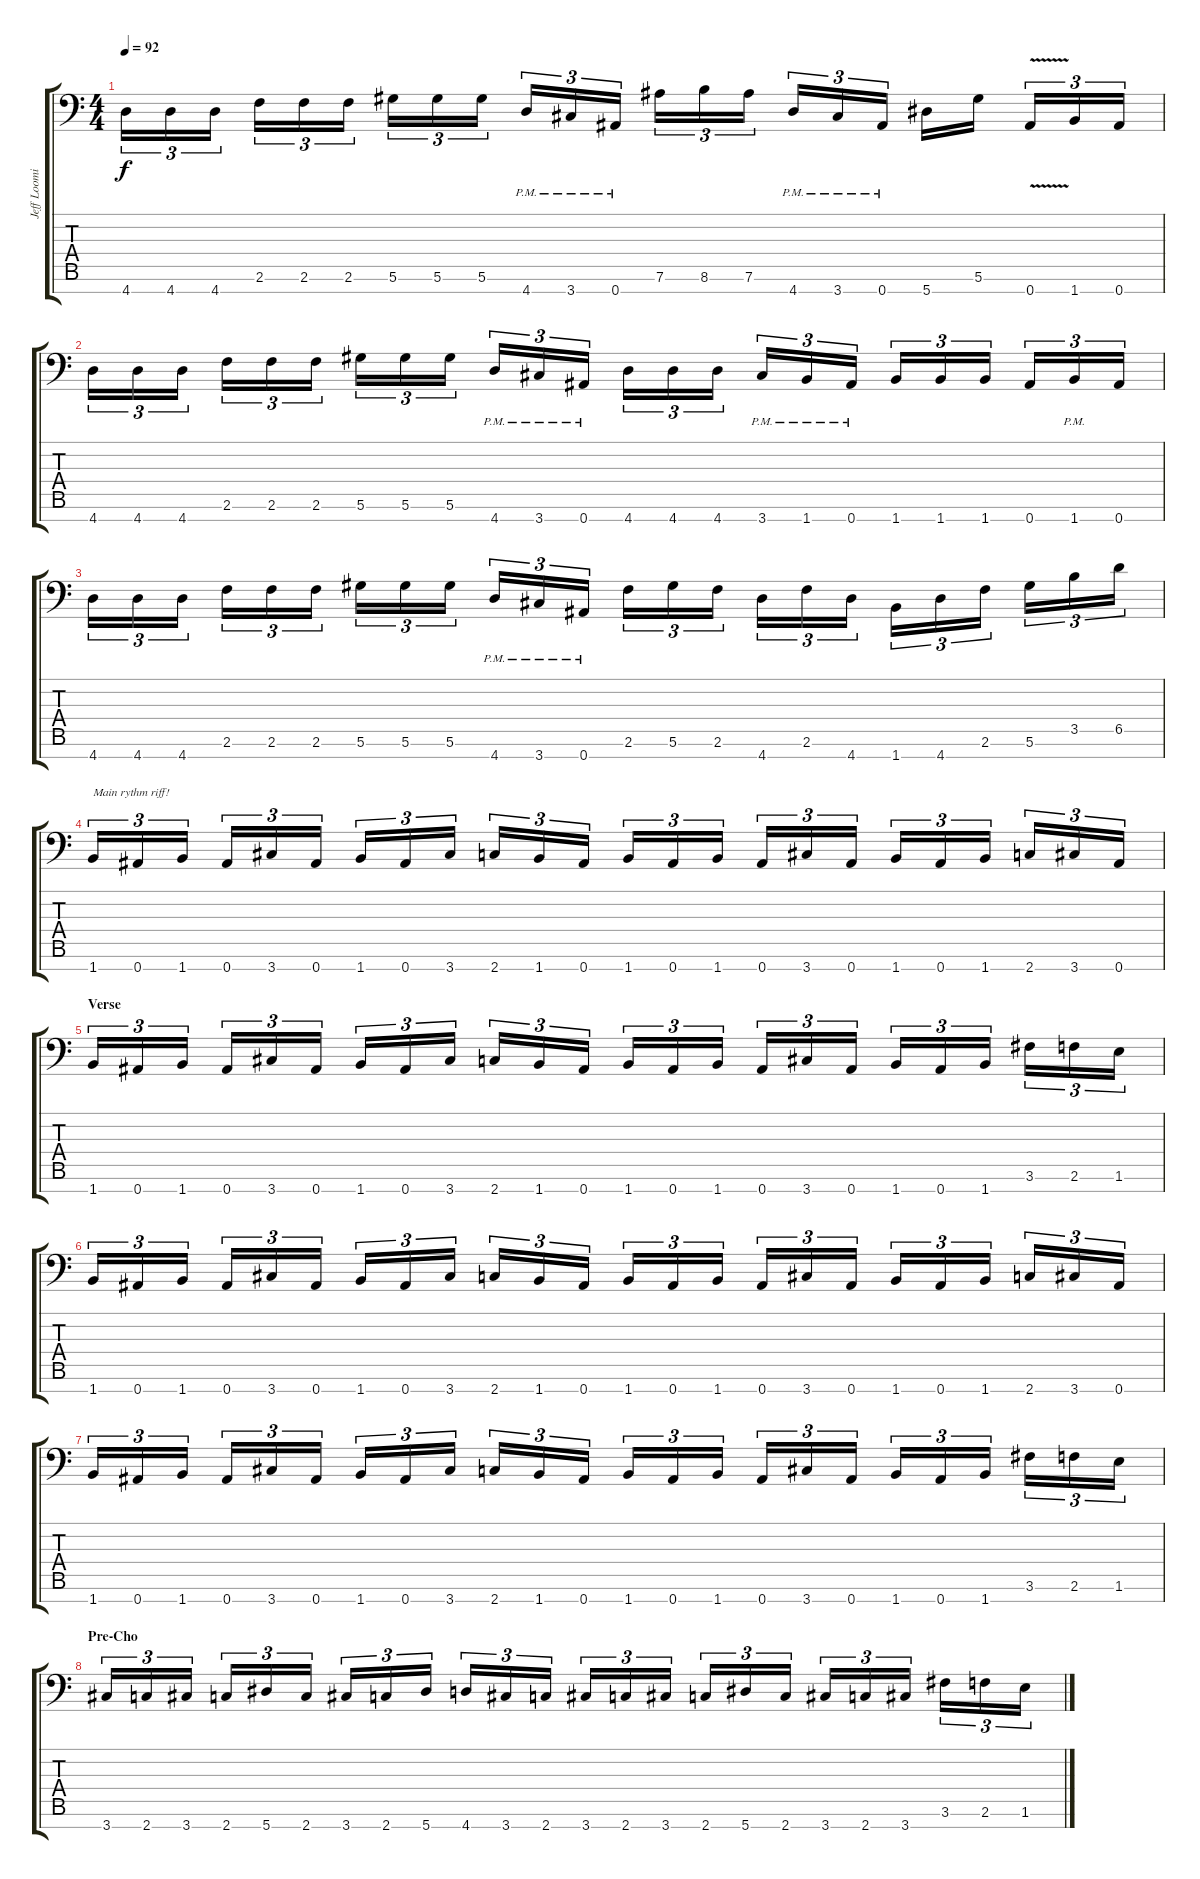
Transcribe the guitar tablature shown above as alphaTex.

\track ("Jeff Loomis Rythm" "Jeff Loomi") {instrument distortionguitar}
\staff {score tabs}
\tuning (Eb4 Bb3 Gb3 Db3 Ab2 Eb2 Bb1) {hide}
\ts (4 4)
\tempo 92
\clef f4
\ks c
4.7.16{tu (3 2) dy f} 4.7.16{tu (3 2)} 4.7.16{tu (3 2)} 2.6.16{tu (3 2)} 2.6.16{tu (3 2)} 2.6.16{tu (3 2)} 5.6.16{tu (3 2)} 5.6.16{tu (3 2)} 5.6.16{tu (3 2)} 4.7{pm}.16{tu (3 2)} 3.7{pm}.16{tu (3 2)} 0.7{pm}.16{tu (3 2)} 7.6.16{tu (3 2)} 8.6.16{tu (3 2)} 7.6.16{tu (3 2)} 4.7{pm}.16{tu (3 2)} 3.7{pm}.16{tu (3 2)} 0.7{pm}.16{tu (3 2)} 5.7.16 5.6.16 0.7{v}.16{tu (3 2)} 1.7.16{tu (3 2)} 0.7.16{tu (3 2)} |
4.7.16{tu (3 2)} 4.7.16{tu (3 2)} 4.7.16{tu (3 2)} 2.6.16{tu (3 2)} 2.6.16{tu (3 2)} 2.6.16{tu (3 2)} 5.6.16{tu (3 2)} 5.6.16{tu (3 2)} 5.6.16{tu (3 2)} 4.7{pm}.16{tu (3 2)} 3.7{pm}.16{tu (3 2)} 0.7{pm}.16{tu (3 2)} 4.7.16{tu (3 2)} 4.7.16{tu (3 2)} 4.7.16{tu (3 2)} 3.7{pm}.16{tu (3 2)} 1.7{pm}.16{tu (3 2)} 0.7{pm}.16{tu (3 2)} 1.7.16{tu (3 2)} 1.7.16{tu (3 2)} 1.7.16{tu (3 2)} 0.7.16{tu (3 2)} 1.7{pm}.16{tu (3 2)} 0.7.16{tu (3 2)} |
4.7.16{tu (3 2)} 4.7.16{tu (3 2)} 4.7.16{tu (3 2)} 2.6.16{tu (3 2)} 2.6.16{tu (3 2)} 2.6.16{tu (3 2)} 5.6.16{tu (3 2)} 5.6.16{tu (3 2)} 5.6.16{tu (3 2)} 4.7{pm}.16{tu (3 2)} 3.7{pm}.16{tu (3 2)} 0.7{pm}.16{tu (3 2)} 2.6.16{tu (3 2)} 5.6.16{tu (3 2)} 2.6.16{tu (3 2)} 4.7.16{tu (3 2)} 2.6.16{tu (3 2)} 4.7.16{tu (3 2)} 1.7.16{tu (3 2)} 4.7.16{tu (3 2)} 2.6.16{tu (3 2)} 5.6.16{tu (3 2)} 3.5.16{tu (3 2)} 6.5.16{tu (3 2)} |
1.7.16{tu (3 2) txt "Main rythm riff!" balance 8} 0.7.16{tu (3 2)} 1.7.16{tu (3 2)} 0.7.16{tu (3 2)} 3.7.16{tu (3 2)} 0.7.16{tu (3 2)} 1.7.16{tu (3 2)} 0.7.16{tu (3 2)} 3.7.16{tu (3 2)} 2.7.16{tu (3 2)} 1.7.16{tu (3 2)} 0.7.16{tu (3 2)} 1.7.16{tu (3 2)} 0.7.16{tu (3 2)} 1.7.16{tu (3 2)} 0.7.16{tu (3 2)} 3.7.16{tu (3 2)} 0.7.16{tu (3 2)} 1.7.16{tu (3 2)} 0.7.16{tu (3 2)} 1.7.16{tu (3 2)} 2.7.16{tu (3 2)} 3.7.16{tu (3 2)} 0.7.16{tu (3 2)} |
\section ("" "Verse")
1.7.16{tu (3 2)} 0.7.16{tu (3 2)} 1.7.16{tu (3 2)} 0.7.16{tu (3 2)} 3.7.16{tu (3 2)} 0.7.16{tu (3 2)} 1.7.16{tu (3 2)} 0.7.16{tu (3 2)} 3.7.16{tu (3 2)} 2.7.16{tu (3 2)} 1.7.16{tu (3 2)} 0.7.16{tu (3 2)} 1.7.16{tu (3 2)} 0.7.16{tu (3 2)} 1.7.16{tu (3 2)} 0.7.16{tu (3 2)} 3.7.16{tu (3 2)} 0.7.16{tu (3 2)} 1.7.16{tu (3 2)} 0.7.16{tu (3 2)} 1.7.16{tu (3 2)} 3.6.16{tu (3 2)} 2.6.16{tu (3 2)} 1.6.16{tu (3 2)} |
1.7.16{tu (3 2)} 0.7.16{tu (3 2)} 1.7.16{tu (3 2)} 0.7.16{tu (3 2)} 3.7.16{tu (3 2)} 0.7.16{tu (3 2)} 1.7.16{tu (3 2)} 0.7.16{tu (3 2)} 3.7.16{tu (3 2)} 2.7.16{tu (3 2)} 1.7.16{tu (3 2)} 0.7.16{tu (3 2)} 1.7.16{tu (3 2)} 0.7.16{tu (3 2)} 1.7.16{tu (3 2)} 0.7.16{tu (3 2)} 3.7.16{tu (3 2)} 0.7.16{tu (3 2)} 1.7.16{tu (3 2)} 0.7.16{tu (3 2)} 1.7.16{tu (3 2)} 2.7.16{tu (3 2)} 3.7.16{tu (3 2)} 0.7.16{tu (3 2)} |
1.7.16{tu (3 2)} 0.7.16{tu (3 2)} 1.7.16{tu (3 2)} 0.7.16{tu (3 2)} 3.7.16{tu (3 2)} 0.7.16{tu (3 2)} 1.7.16{tu (3 2)} 0.7.16{tu (3 2)} 3.7.16{tu (3 2)} 2.7.16{tu (3 2)} 1.7.16{tu (3 2)} 0.7.16{tu (3 2)} 1.7.16{tu (3 2)} 0.7.16{tu (3 2)} 1.7.16{tu (3 2)} 0.7.16{tu (3 2)} 3.7.16{tu (3 2)} 0.7.16{tu (3 2)} 1.7.16{tu (3 2)} 0.7.16{tu (3 2)} 1.7.16{tu (3 2)} 3.6.16{tu (3 2)} 2.6.16{tu (3 2)} 1.6.16{tu (3 2)} |
\section ("" "Pre-Cho")
3.7.16{tu (3 2)} 2.7.16{tu (3 2)} 3.7.16{tu (3 2)} 2.7.16{tu (3 2)} 5.7.16{tu (3 2)} 2.7.16{tu (3 2)} 3.7.16{tu (3 2)} 2.7.16{tu (3 2)} 5.7.16{tu (3 2)} 4.7.16{tu (3 2)} 3.7.16{tu (3 2)} 2.7.16{tu (3 2)} 3.7.16{tu (3 2)} 2.7.16{tu (3 2)} 3.7.16{tu (3 2)} 2.7.16{tu (3 2)} 5.7.16{tu (3 2)} 2.7.16{tu (3 2)} 3.7.16{tu (3 2)} 2.7.16{tu (3 2)} 3.7.16{tu (3 2)} 3.6.16{tu (3 2)} 2.6.16{tu (3 2)} 1.6.16{tu (3 2)}
